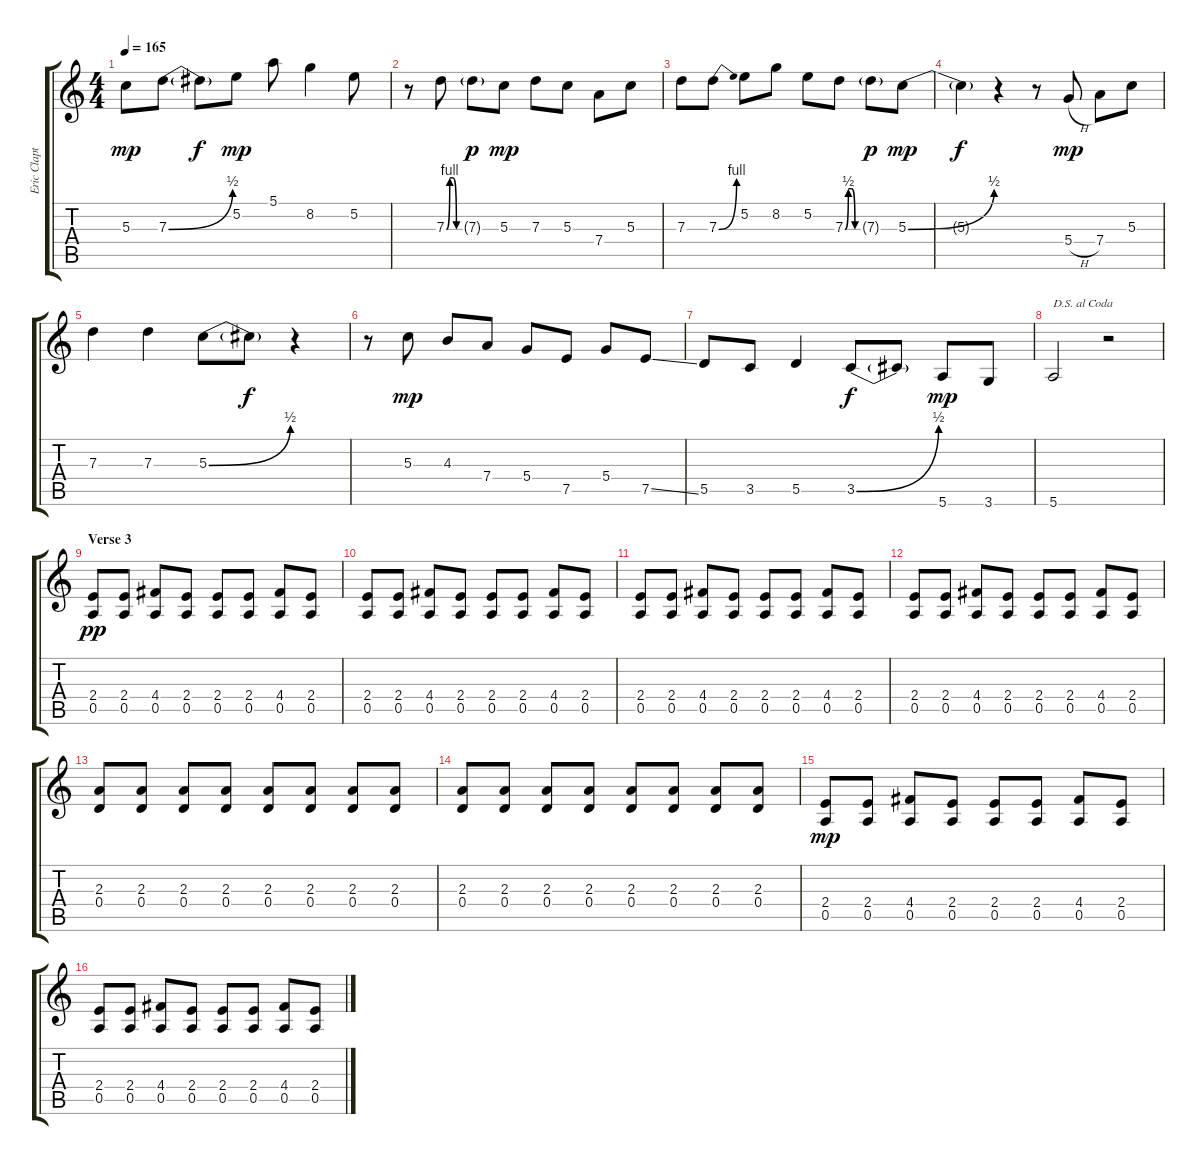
\track ("Eric Clapton (Guitar 1)" "Eric Clapt") {instrument distortionguitar}
\staff {score tabs}
\tuning (E4 B3 G3 D3 A2 E2) {hide}
\ts (4 4)
\tempo 165
\clef g2
\ks c
5.3.8{dy mp} 7.3{be (bend 0 0 60 2)}.8 7.3{t}.8{dy f} 5.2.8{dy mp} 5.1.8 8.2.4 5.2.8 |
r.8 7.3{be (custom 0 0 15 4 30 4 45 0 60 0)}.8 7.3{g}.8{dy p} 5.3.8{dy mp} 7.3.8 5.3.8 7.4.8 5.3.8 |
7.3.8 7.3{be (bend 0 0 60 4)}.8 5.2.8 8.2.8 5.2.8 7.3{be (custom 0 0 15 2 30 2 45 0 60 0)}.8 7.3{g}.8{dy p} 5.3{be (bend 0 0 60 2)}.8{dy mp} |
5.3{t}.4{dy f} r.4 r.8 5.4{h}.8{dy mp} 7.4.8 5.3.8 |
7.3.4 7.3.4 5.3{be (bend 0 0 60 2)}.8 5.3{t}.8{dy f} r.4 |
r.8 5.3.8{dy mp} 4.3.8 7.4.8 5.4.8 7.5.8 5.4.8 7.5{ss}.8 |
5.5.8 3.5.8 5.5.4 3.5{be (bend 0 0 60 2)}.8{dy f} 3.5{t}.8 5.6.8{dy mp} 3.6.8 |
5.6.2{txt "D.S. al Coda"} r.2 |
\section ("" "Verse 3")
(2.4 0.5).8{dy pp} (2.4 0.5).8 (4.4 0.5).8 (2.4 0.5).8 (2.4 0.5).8 (2.4 0.5).8 (4.4 0.5).8 (2.4 0.5).8 |
(2.4 0.5).8 (2.4 0.5).8 (4.4 0.5).8 (2.4 0.5).8 (2.4 0.5).8 (2.4 0.5).8 (4.4 0.5).8 (2.4 0.5).8 |
(2.4 0.5).8 (2.4 0.5).8 (4.4 0.5).8 (2.4 0.5).8 (2.4 0.5).8 (2.4 0.5).8 (4.4 0.5).8 (2.4 0.5).8 |
(2.4 0.5).8 (2.4 0.5).8 (4.4 0.5).8 (2.4 0.5).8 (2.4 0.5).8 (2.4 0.5).8 (4.4 0.5).8 (2.4 0.5).8 |
(2.3 0.4).8 (2.3 0.4).8 (2.3 0.4).8 (2.3 0.4).8 (2.3 0.4).8 (2.3 0.4).8 (2.3 0.4).8 (2.3 0.4).8 |
(2.3 0.4).8 (2.3 0.4).8 (2.3 0.4).8 (2.3 0.4).8 (2.3 0.4).8 (2.3 0.4).8 (2.3 0.4).8 (2.3 0.4).8 |
(2.4 0.5).8{dy mp} (2.4 0.5).8 (4.4 0.5).8 (2.4 0.5).8 (2.4 0.5).8 (2.4 0.5).8 (4.4 0.5).8 (2.4 0.5).8 |
(2.4 0.5).8 (2.4 0.5).8 (4.4 0.5).8 (2.4 0.5).8 (2.4 0.5).8 (2.4 0.5).8 (4.4 0.5).8 (2.4 0.5).8
